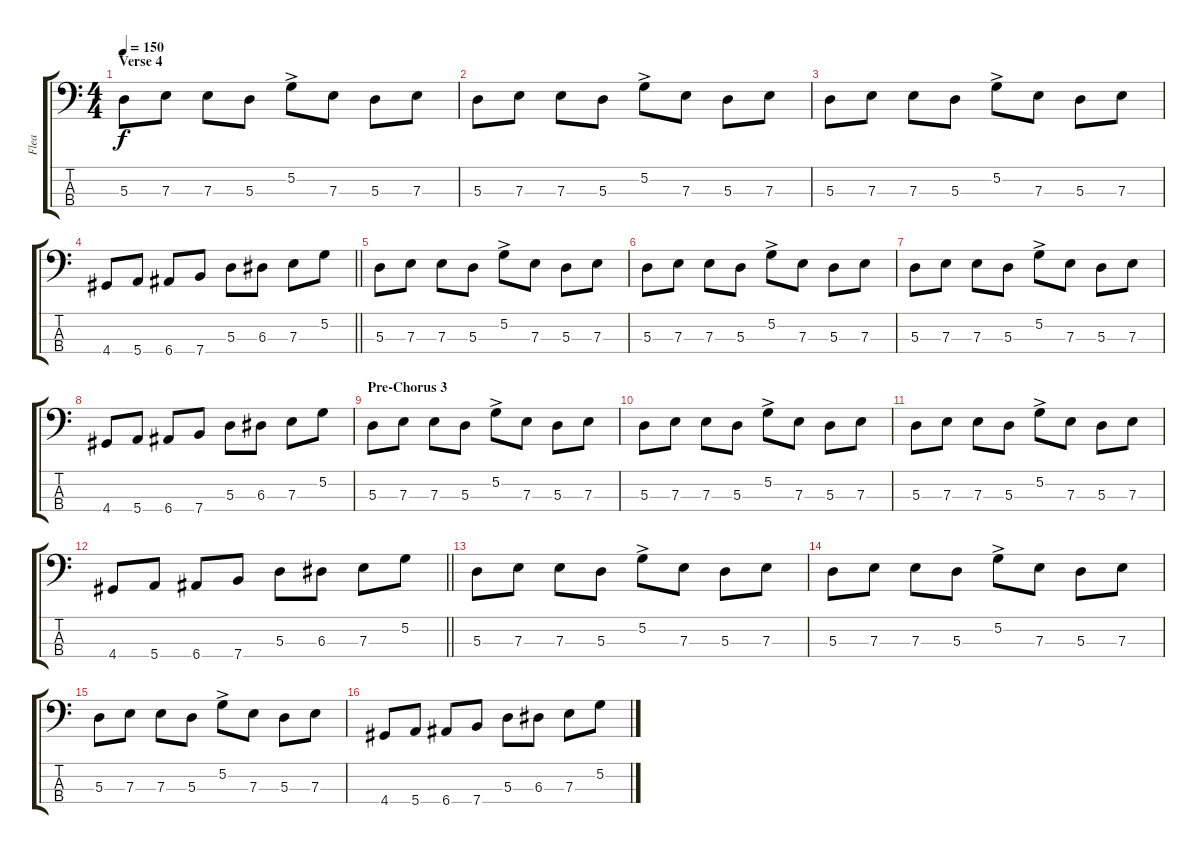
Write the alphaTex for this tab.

\track ("Flea " "Flea ") {instrument electricbassfinger}
\staff {score tabs}
\tuning (G2 D2 A1 E1) {hide}
\ts (4 4)
\section ("" "Verse 4")
\tempo 150
\clef f4
\ks c
5.3.8{dy f} 7.3.8 7.3.8 5.3.8 5.2{ac}.8 7.3.8 5.3.8 7.3.8 |
5.3.8 7.3.8 7.3.8 5.3.8 5.2{ac}.8 7.3.8 5.3.8 7.3.8 |
5.3.8 7.3.8 7.3.8 5.3.8 5.2{ac}.8 7.3.8 5.3.8 7.3.8 |
\barLineRight lightlight
4.4.8 5.4.8 6.4.8 7.4.8 5.3.8 6.3.8 7.3.8 5.2.8 |
5.3.8 7.3.8 7.3.8 5.3.8 5.2{ac}.8 7.3.8 5.3.8 7.3.8 |
5.3.8 7.3.8 7.3.8 5.3.8 5.2{ac}.8 7.3.8 5.3.8 7.3.8 |
5.3.8 7.3.8 7.3.8 5.3.8 5.2{ac}.8 7.3.8 5.3.8 7.3.8 |
4.4.8 5.4.8 6.4.8 7.4.8 5.3.8 6.3.8 7.3.8 5.2.8 |
\section ("" "Pre-Chorus 3")
5.3.8 7.3.8 7.3.8 5.3.8 5.2{ac}.8 7.3.8 5.3.8 7.3.8 |
5.3.8 7.3.8 7.3.8 5.3.8 5.2{ac}.8 7.3.8 5.3.8 7.3.8 |
5.3.8 7.3.8 7.3.8 5.3.8 5.2{ac}.8 7.3.8 5.3.8 7.3.8 |
\barLineRight lightlight
4.4.8 5.4.8 6.4.8 7.4.8 5.3.8 6.3.8 7.3.8 5.2.8 |
5.3.8 7.3.8 7.3.8 5.3.8 5.2{ac}.8 7.3.8 5.3.8 7.3.8 |
5.3.8 7.3.8 7.3.8 5.3.8 5.2{ac}.8 7.3.8 5.3.8 7.3.8 |
5.3.8 7.3.8 7.3.8 5.3.8 5.2{ac}.8 7.3.8 5.3.8 7.3.8 |
4.4.8 5.4.8 6.4.8 7.4.8 5.3.8 6.3.8 7.3.8 5.2.8
